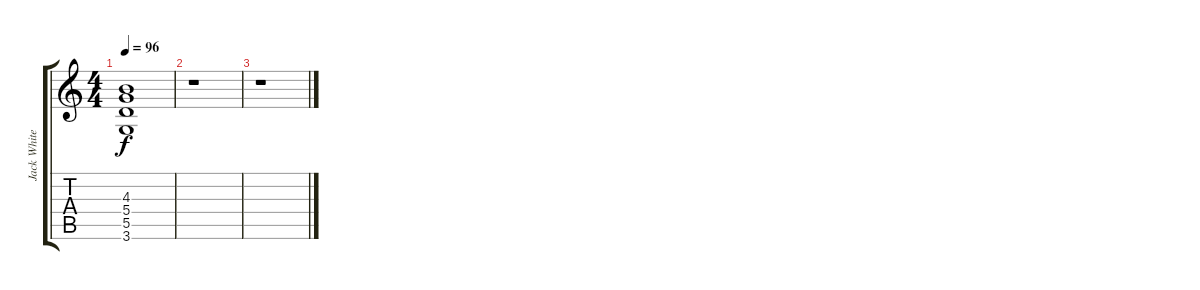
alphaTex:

\track ("Jack White - Guitar" "Jack White") {instrument electricguitarjazz}
\staff {score tabs}
\tuning (E4 B3 G3 D3 A2 E2) {hide}
\ts (4 4)
\tempo 96
\clef g2
\ks c
(4.3{t} 5.4{t} 5.5{t} 3.6{t}).1{dy f volume 0} |
r.1 |
r.1
